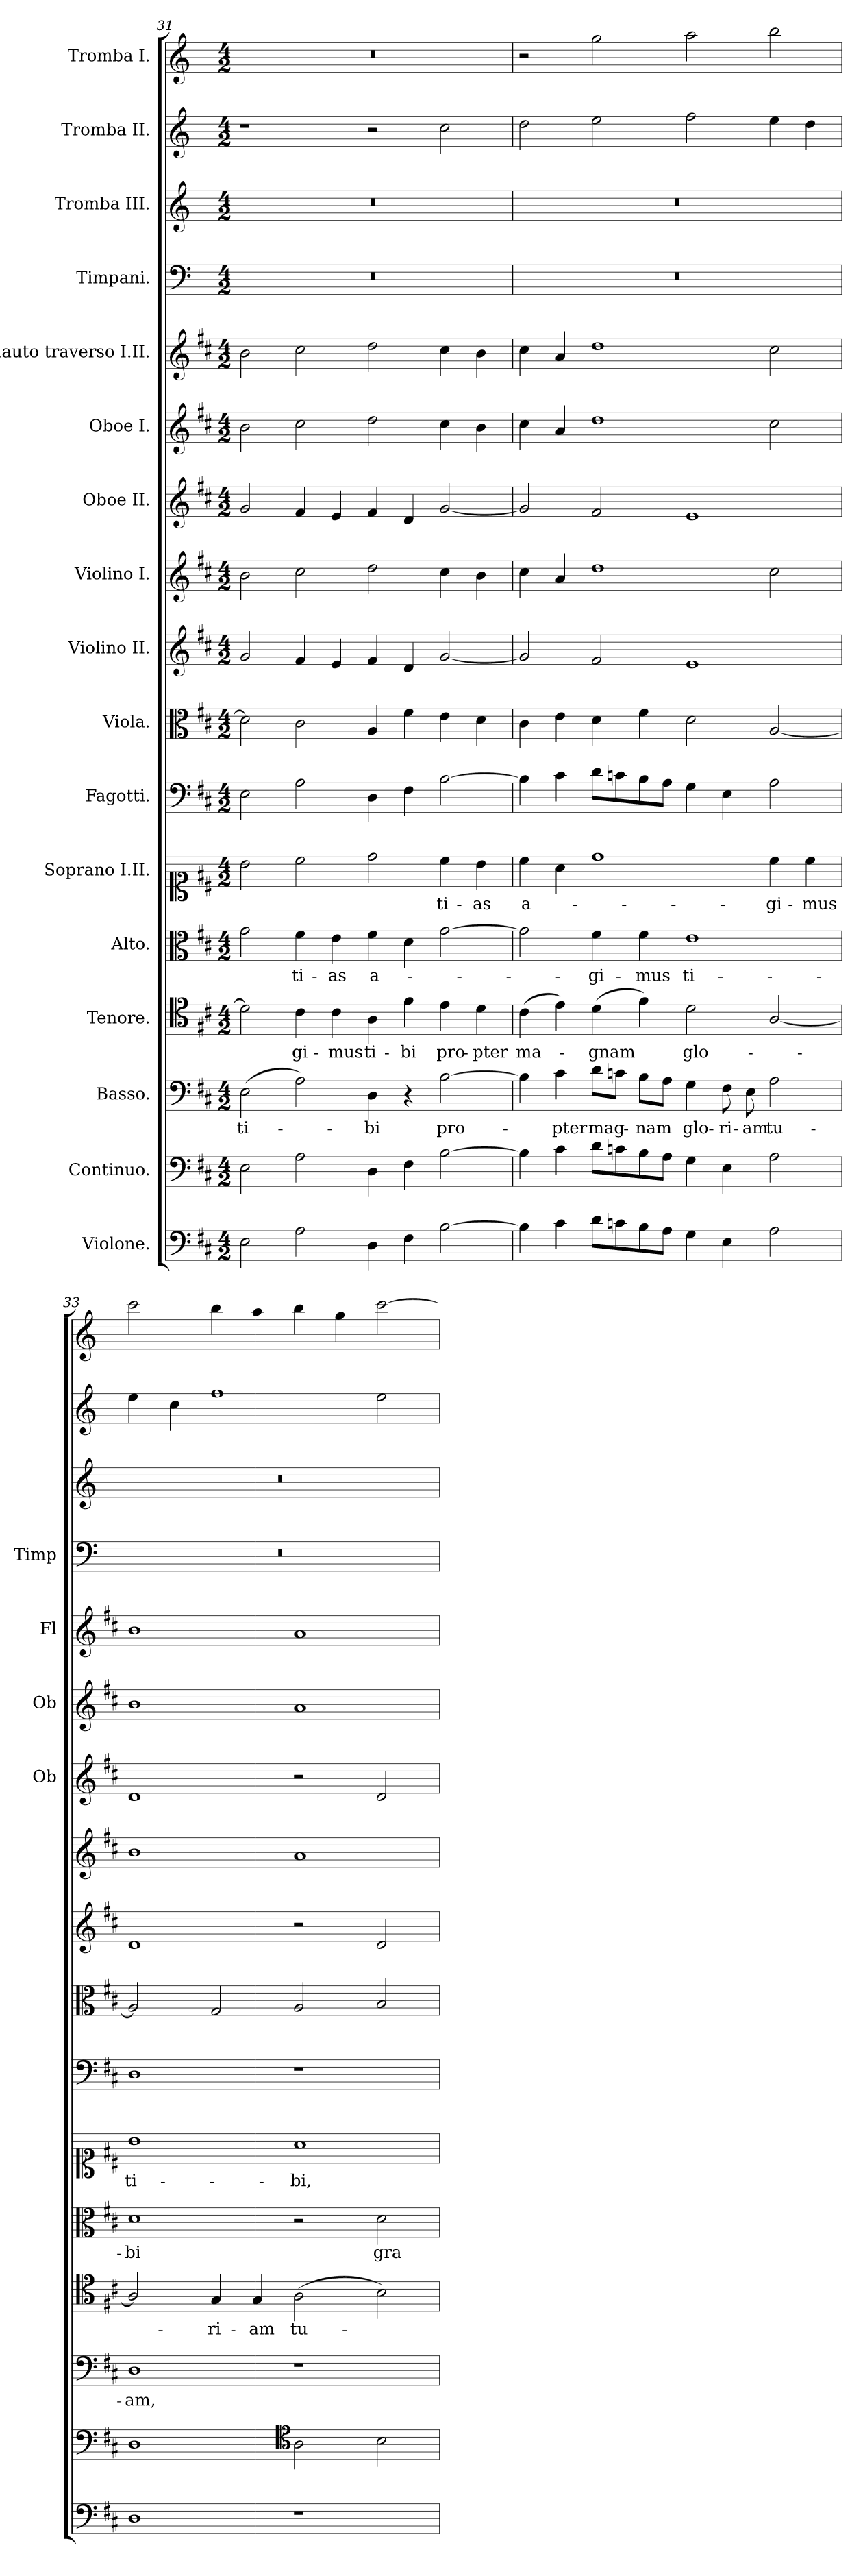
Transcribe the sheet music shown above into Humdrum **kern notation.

**kern	**kern	**kern	**text	**kern	**text	**kern	**text	**kern	**text	**kern	**kern	**kern	**kern	**kern	**kern	**kern	**kern	**kern	**kern	**dynam	**kern
*part17	*part16	*part15	*part15	*part14	*part14	*part13	*part13	*part12	*part12	*part11	*part10	*part9	*part8	*part7	*part6	*part5	*part4	*part3	*part2	*part2	*part1
*staff17	*staff16	*staff15	*staff15	*staff14	*staff14	*staff13	*staff13	*staff12	*staff12	*staff11	*staff10	*staff9	*staff8	*staff7	*staff6	*staff5	*staff4	*staff3	*staff2	*staff2	*staff1
*I"Violone.	*I"Continuo.	*I"Basso.	*	*I"Tenore.	*	*I"Alto.	*	*I"Soprano I.II.	*	*I"Fagotti.	*I"Viola.	*I"Violino II.	*I"Violino I.	*I"Oboe II.	*I"Oboe I.	*I"Flauto traverso I.II.	*I"Timpani.	*I"Tromba III.	*I"Tromba II.	*	*I"Tromba I.
*	*	*	*	*	*	*	*	*	*	*	*	*	*	*I'Ob	*I'Ob	*I'Fl	*I'Timp	*	*	*	*
*clefF4	*clefF4	*clefF4	*	*clefC4	*	*clefC3	*	*clefC1	*	*clefF4	*clefC3	*clefG2	*clefG2	*clefG2	*clefG2	*clefG2	*clefF4	*clefG2	*clefG2	*	*clefG2
*ITrd7c12	*	*	*	*	*	*	*	*	*	*	*	*	*	*	*	*	*ITrd-1c-2	*ITrd-1c-2	*ITrd-1c-2	*	*ITrd-1c-2
*k[f#c#]	*k[f#c#]	*k[f#c#]	*	*k[f#c#]	*	*k[f#c#]	*	*k[f#c#]	*	*k[f#c#]	*k[f#c#]	*k[f#c#]	*k[f#c#]	*k[f#c#]	*k[f#c#]	*k[f#c#]	*k[f#c#]	*k[f#c#]	*k[f#c#]	*	*k[f#c#]
*M4/2	*M4/2	*M4/2	*	*M4/2	*	*M4/2	*	*M4/2	*	*M4/2	*M4/2	*M4/2	*M4/2	*M4/2	*M4/2	*M4/2	*M4/2	*M4/2	*M4/2	*	*M4/2
=31	=31	=31	=31	=31	=31	=31	=31	=31	=31	=31	=31	=31	=31	=31	=31	=31	=31	=31	=31	=31	=31
!	!	!	!LO:LY:b	!	!	!	!	!	!	!	!	!	!	!	!	!	!	!	!	!	!
2EE\	2E\	(2E\	ti-	2d\]	.	2g\	.	2b\	.	2E\	2d\]	2g/	2b\	2g/	2b\	2b\	0r	0r	1r	.	0r
!	!	!	!	!	!LO:LY:b	!	!LO:LY:b	!	!	!	!	!	!	!	!	!	!	!	!	!	!
2AA\	2A\	2A\)	.	4c#\	-gi-	4f#\	-ti-	2cc#\	.	2A\	2c#\	4f#/	2cc#\	4f#/	2cc#\	2cc#\	.	.	.	.	.
!	!	!	!	!	!LO:LY:b	!	!LO:LY:b	!	!	!	!	!	!	!	!	!	!	!	!	!	!
.	.	.	.	4c#\	-mus	4e\	-as	.	.	.	.	4e/	.	4e/	.	.	.	.	.	.	.
!	!	!	!LO:LY:b	!	!LO:LY:b	!	!LO:LY:b	!	!	!	!	!	!	!	!	!	!	!	!	!	!
4DD\	4D\	4D\	-bi	4A\	ti-	4f#\	a-	2dd\	.	4D\	4A/	4f#/	2dd\	4f#/	2dd\	2dd\	.	.	2r	.	.
!	!	!	!	!	!LO:LY:b	!	!	!	!	!	!	!	!	!	!	!	!	!	!	!	!
4FF#\	4F#\	4r	.	4f#\	-bi	4d\	.	.	.	4F#\	4f#\	4d/	.	4d/	.	.	.	.	.	.	.
!	!	!	!LO:LY:b	!	!LO:LY:b	!	!	!	!LO:LY:b	!	!	!	!	!	!	!	!	!	!	!LO:DY:b	!
[2BB\	[2B\	[2B\	pro-	4e\	pro-	[2g\	.	4cc#\	-ti-	[2B\	4e\	[2g/	4cc#\	[2g/	4cc#\	4cc#\	.	.	2dd\	other-dynamics	.
!	!	!	!	!	!LO:LY:b	!	!	!	!LO:LY:b	!	!	!	!	!	!	!	!	!	!	!	!
.	.	.	.	4d\	-pter	.	.	4b\	-as	.	4d\	.	4b\	.	4b\	4b\	.	.	.	.	.
=32	=32	=32	=32	=32	=32	=32	=32	=32	=32	=32	=32	=32	=32	=32	=32	=32	=32	=32	=32	=32	=32
!	!	!	!	!	!LO:LY:b	!	!	!	!LO:LY:b	!	!	!	!	!	!	!	!	!	!	!	!
4BB\]	4B\]	4B\]	.	(4c#\	ma-	2g\]	.	4cc#\	a-	4B\]	4c#\	2g/]	4cc#\	2g/]	4cc#\	4cc#\	0r	0r	2ee\	.	2r
!	!	!	!LO:LY:b	!	!	!	!	!	!	!	!	!	!	!	!	!	!	!	!	!	!
4C#\	4c#\	4c#\	-pter	4e\)	.	.	.	4a\	.	4c#\	4e\	.	4a/	.	4a/	4a/	.	.	.	.	.
!	!	!	!LO:LY:b	!	!LO:LY:b	!	!LO:LY:b	!	!	!	!	!	!	!	!	!	!	!	!	!	!
8D\L	8d\L	8d\L	mag-	(4d\	-gnam	4f#\	-gi-	1dd	.	8d\L	4d\	2f#/	1dd	2f#/	1dd	1dd	.	.	2ff#\	.	2aa\
8Cn\	8cn\	8cn\J	.	.	.	.	.	.	.	8cn\	.	.	.	.	.	.	.	.	.	.	.
!	!	!	!LO:LY:b	!	!	!	!LO:LY:b	!	!	!	!	!	!	!	!	!	!	!	!	!	!
8BB\	8B\	8B\L	-nam	4f#\)	.	4f#\	-mus	.	.	8B\	4f#\	.	.	.	.	.	.	.	.	.	.
8AA\J	8A\J	8A\J	.	.	.	.	.	.	.	8A\J	.	.	.	.	.	.	.	.	.	.	.
!	!	!	!LO:LY:b	!	!LO:LY:b	!	!LO:LY:b	!	!	!	!	!	!	!	!	!	!	!	!	!	!
4GG\	4G\	4G\	glo-	2d\	glo-	1e	ti-	.	.	4G\	2d\	1e	.	1e	.	.	.	.	2gg\	.	2bb\
!	!	!	!LO:LY:b	!	!	!	!	!	!	!	!	!	!	!	!	!	!	!	!	!	!
4EE\	4E\	8F#\	-ri-	.	.	.	.	.	.	4E\	.	.	.	.	.	.	.	.	.	.	.
!	!	!	!LO:LY:b	!	!	!	!	!	!	!	!	!	!	!	!	!	!	!	!	!	!
.	.	8E\	-am	.	.	.	.	.	.	.	.	.	.	.	.	.	.	.	.	.	.
!	!	!	!LO:LY:b	!	!	!	!	!	!LO:LY:b	!	!	!	!	!	!	!	!	!	!	!	!
2AA\	2A\	2A\	tu-	[2A/	.	.	.	4cc#\	-gi-	2A\	[2A/	.	2cc#\	.	2cc#\	2cc#\	.	.	4ff#\	.	2ccc#\
!	!	!	!	!	!	!	!	!	!LO:LY:b	!	!	!	!	!	!	!	!	!	!	!	!
.	.	.	.	.	.	.	.	4cc#\	-mus	.	.	.	.	.	.	.	.	.	4ee\	.	.
!!LO:PB:g=z
=33	=33	=33	=33	=33	=33	=33	=33	=33	=33	=33	=33	=33	=33	=33	=33	=33	=33	=33	=33	=33	=33
!	!	!	!LO:LY:b	!	!	!	!LO:LY:b	!	!LO:LY:b	!	!	!	!	!	!	!	!	!	!	!	!
1DD	1D	1D	-am,	2A/]	.	1d	-bi	1b	ti-	1D	2A/]	1d	1b	1d	1b	1b	0r	0r	4ff#\	.	2ddd\
.	.	.	.	.	.	.	.	.	.	.	.	.	.	.	.	.	.	.	4dd\	.	.
!	!	!	!	!	!LO:LY:b	!	!	!	!	!	!	!	!	!	!	!	!	!	!	!	!
.	.	.	.	4G/	ri-	.	.	.	.	.	2G/	.	.	.	.	.	.	.	1gg	.	4ccc#\
!	!	!	!	!	!LO:LY:b	!	!	!	!	!	!	!	!	!	!	!	!	!	!	!	!
.	.	.	.	4G/	-am	.	.	.	.	.	.	.	.	.	.	.	.	.	.	.	4bb\
*	*clefC4	*	*	*	*	*	*	*	*	*	*	*	*	*	*	*	*	*	*	*	*
!	!	!	!	!	!LO:LY:b	!	!	!	!LO:LY:b	!	!	!	!	!	!	!	!	!	!	!	!
1r	2A\	1r	.	(2A\	tu-	2r	.	1a	-bi,	1r	2A/	2r	1a	2r	1a	1a	.	.	.	.	4ccc#\
.	.	.	.	.	.	.	.	.	.	.	.	.	.	.	.	.	.	.	.	.	4aa\
!	!	!	!	!	!	!	!LO:LY:b	!	!	!	!	!	!	!	!	!	!	!	!	!	!
.	2B\	.	.	2B\)	.	2d\	gra-	.	.	.	2B/	2d/	.	2d/	.	.	.	.	2ff#\	.	[2ddd\
=	=	=	=	=	=	=	=	=	=	=	=	=	=	=	=	=	=	=	=	=	=
*-	*-	*-	*-	*-	*-	*-	*-	*-	*-	*-	*-	*-	*-	*-	*-	*-	*-	*-	*-	*-	*-
